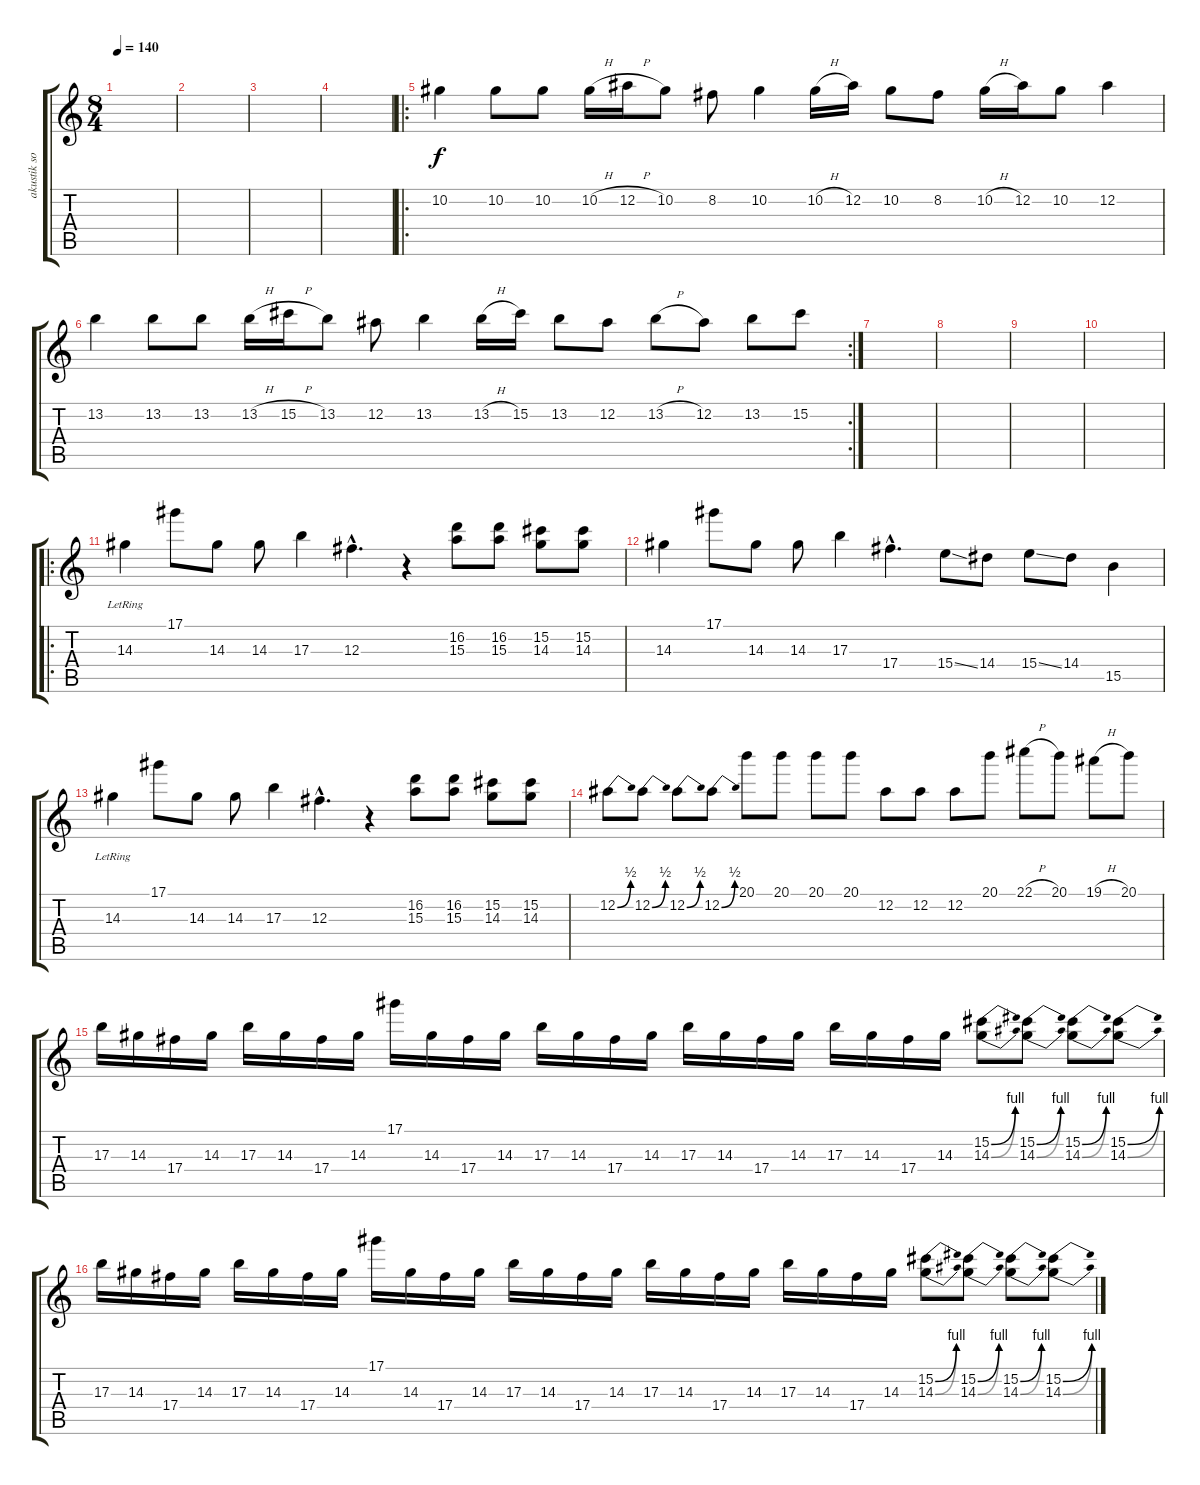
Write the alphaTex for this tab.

\track ("akustik solo" "akustik so") {instrument acousticguitarsteel}
\staff {score tabs}
\tuning (Eb4 Bb3 Gb3 Db3 Ab2 Eb2) {hide}
\ts (8 4)
\tempo 140
\clef g2
\ks c
|
|
|
|
\ro
10.2.4 10.2.8 10.2.8 10.2{h}.16 12.2{h}.16 10.2.8 8.2.8 10.2.4 10.2{h}.16 12.2.16 10.2.8 8.2.8 10.2{h}.16 12.2.16 10.2.8 12.2.4 |
\rc 2
13.2.4 13.2.8 13.2.8 13.2{h}.16 15.2{h}.16 13.2.8 12.2.8 13.2.4 13.2{h}.16 15.2.16 13.2.8 12.2.8 13.2{h}.8 12.2.8 13.2.8 15.2.8 |
|
|
|
|
\ro
14.3{lr}.4 17.1.8 14.3.8 14.3.8 17.3.4 12.3{hac}.4{d} r.4 (16.2 15.3).8 (16.2 15.3).8 (15.2 14.3).8 (15.2 14.3).8 |
14.3.4 17.1.8 14.3.8 14.3.8 17.3.4 17.4{hac}.4{d} 15.4{ss}.8 14.4.8 15.4{ss}.8 14.4.8 15.5.4 |
14.3{lr}.4 17.1.8 14.3.8 14.3.8 17.3.4 12.3{hac}.4{d} r.4 (16.2 15.3).8 (16.2 15.3).8 (15.2 14.3).8 (15.2 14.3).8 |
12.2{be (bend 0 0 60 2)}.8 12.2{be (bend 0 0 60 2)}.8 12.2{be (bend 0 0 60 2)}.8 12.2{be (bend 0 0 60 2)}.8 20.1.8 20.1.8 20.1.8 20.1.8 12.2.8 12.2.8 12.2.8 20.1.8 22.1{h}.8 20.1.8 19.1{h}.8 20.1.8 |
17.3.16 14.3.16 17.4.16 14.3.16 17.3.16 14.3.16 17.4.16 14.3.16 17.1.16 14.3.16 17.4.16 14.3.16 17.3.16 14.3.16 17.4.16 14.3.16 17.3.16 14.3.16 17.4.16 14.3.16 17.3.16 14.3.16 17.4.16 14.3.16 (15.2{be (bend 0 0 60 4)} 14.3{be (bend 0 0 60 4)}).8 (15.2{be (bend 0 0 60 4)} 14.3{be (bend 0 0 60 4)}).8 (15.2{be (bend 0 0 60 4)} 14.3{be (bend 0 0 60 4)}).8 (15.2{be (bend 0 0 60 4)} 14.3{be (bend 0 0 60 4)}).8 |
17.3.16 14.3.16 17.4.16 14.3.16 17.3.16 14.3.16 17.4.16 14.3.16 17.1.16 14.3.16 17.4.16 14.3.16 17.3.16 14.3.16 17.4.16 14.3.16 17.3.16 14.3.16 17.4.16 14.3.16 17.3.16 14.3.16 17.4.16 14.3.16 (15.2{be (bend 0 0 60 4)} 14.3{be (bend 0 0 60 4)}).8 (15.2{be (bend 0 0 60 4)} 14.3{be (bend 0 0 60 4)}).8 (15.2{be (bend 0 0 60 4)} 14.3{be (bend 0 0 60 4)}).8 (15.2{be (bend 0 0 60 4)} 14.3{be (bend 0 0 60 4)}).8
